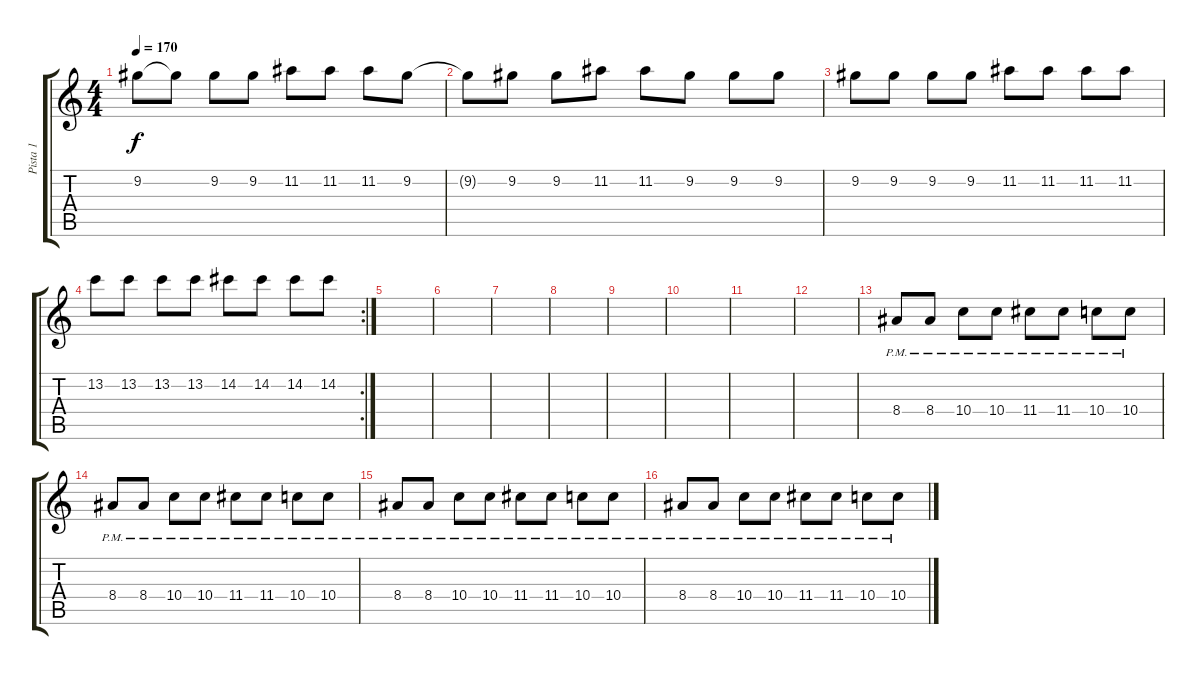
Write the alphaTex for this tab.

\track ("Pista 1" "Pista 1") {instrument distortionguitar}
\staff {score tabs}
\tuning (E4 B3 G3 D3 A2 D2) {hide}
\ts (4 4)
\tempo 170
\clef g2
\ks c
9.2.8{dy f} 9.2{t}.8 9.2.8 9.2.8 11.2.8 11.2.8 11.2.8 9.2.8 |
9.2{t}.8 9.2.8 9.2.8 11.2.8 11.2.8 9.2.8 9.2.8 9.2.8 |
9.2.8 9.2.8 9.2.8 9.2.8 11.2.8 11.2.8 11.2.8 11.2.8 |
\rc 2
13.2.8 13.2.8 13.2.8 13.2.8 14.2.8 14.2.8 14.2.8 14.2.8 |
|
|
|
|
|
|
|
|
8.4{pm}.8 8.4{pm}.8 10.4{pm}.8 10.4{pm}.8 11.4{pm}.8 11.4{pm}.8 10.4{pm}.8 10.4{pm}.8 |
8.4{pm}.8 8.4{pm}.8 10.4{pm}.8 10.4{pm}.8 11.4{pm}.8 11.4{pm}.8 10.4{pm}.8 10.4{pm}.8 |
8.4{pm}.8 8.4{pm}.8 10.4{pm}.8 10.4{pm}.8 11.4{pm}.8 11.4{pm}.8 10.4{pm}.8 10.4{pm}.8 |
8.4{pm}.8 8.4{pm}.8 10.4{pm}.8 10.4{pm}.8 11.4{pm}.8 11.4{pm}.8 10.4{pm}.8 10.4{pm}.8
